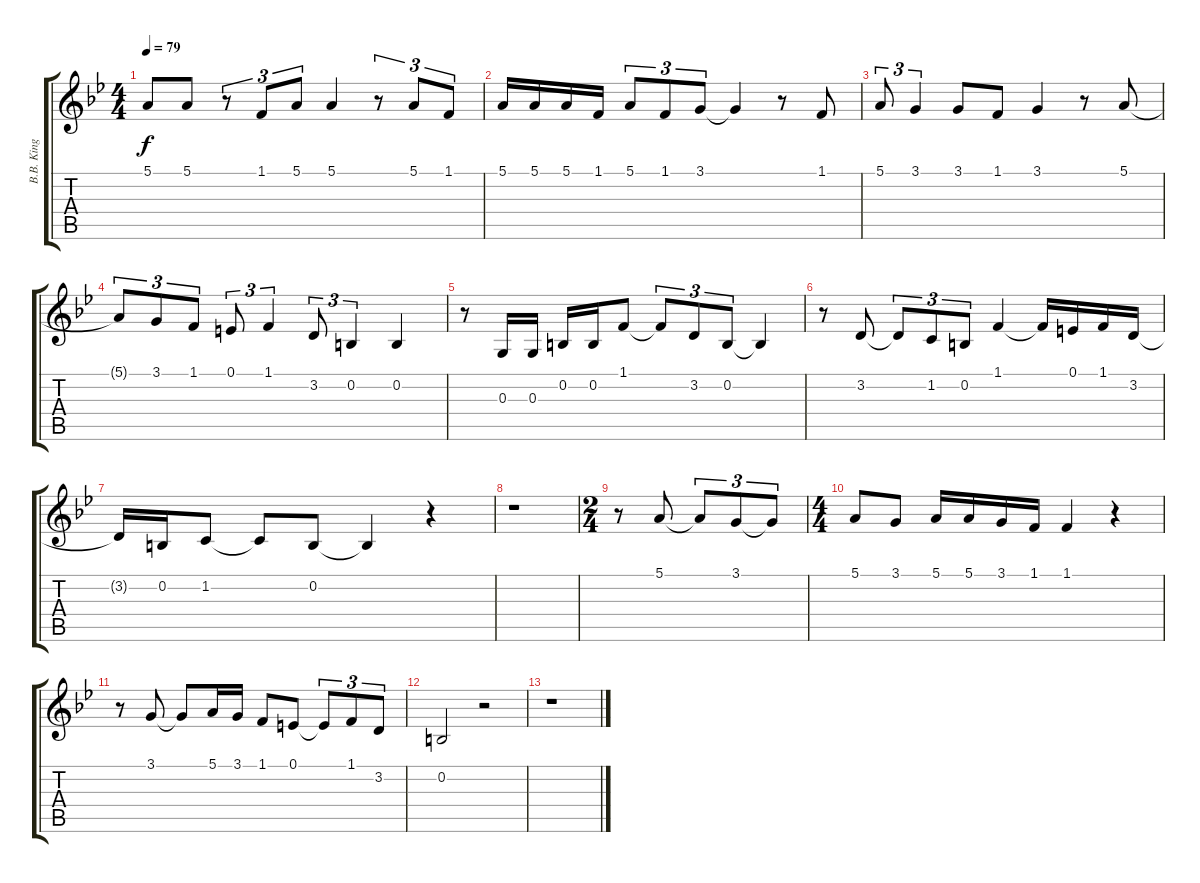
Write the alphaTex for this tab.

\track ("B.B. King Voice" "B.B. King ") {instrument harmonica}
\staff {score tabs}
\tuning (E4 B3 G3 D3 A2 E2) {hide}
\ts (4 4)
\tempo 79
\clef g2
\ks bb
5.1.8{dy f} 5.1.8 r.8{tu (3 2)} 1.1.8{tu (3 2)} 5.1.8{tu (3 2)} 5.1.4 r.8{tu (3 2)} 5.1.8{tu (3 2)} 1.1.8{tu (3 2)} |
5.1.16 5.1.16 5.1.16 1.1.16 5.1.8{tu (3 2)} 1.1.8{tu (3 2)} 3.1.8{tu (3 2)} 3.1{t}.4 r.8 1.1.8 |
5.1.8{tu (3 2)} 3.1.4{tu (3 2)} 3.1.8 1.1.8 3.1.4 r.8 5.1.8 |
5.1{t}.8{tu (3 2)} 3.1.8{tu (3 2)} 1.1.8{tu (3 2)} 0.1.8{tu (3 2)} 1.1.4{tu (3 2)} 3.2.8{tu (3 2)} 0.2.4{tu (3 2)} 0.2.4 |
r.8 0.3.16 0.3.16 0.2.16 0.2.16 1.1.8 1.1{t}.8{tu (3 2)} 3.2.8{tu (3 2)} 0.2.8{tu (3 2)} 0.2{t}.4 |
r.8 3.2.8 3.2{t}.8{tu (3 2)} 1.2.8{tu (3 2)} 0.2.8{tu (3 2)} 1.1.4 1.1{t}.16 0.1.16 1.1.16 3.2.16 |
3.2{t}.16 0.2.16 1.2.8 1.2{t}.8 0.2.8 0.2{t}.4 r.4 |
r.1 |
\ts (2 4)
r.8 5.1.8 5.1{t}.8{tu (3 2)} 3.1.8{tu (3 2)} 3.1{t}.8{tu (3 2)} |
\ts (4 4)
5.1.8 3.1.8 5.1.16 5.1.16 3.1.16 1.1.16 1.1.4 r.4 |
r.8 3.1.8 3.1{t}.8 5.1.16 3.1.16 1.1.8 0.1.8 0.1{t}.8{tu (3 2)} 1.1.8{tu (3 2)} 3.2.8{tu (3 2)} |
0.2.2 r.2 |
r.1
